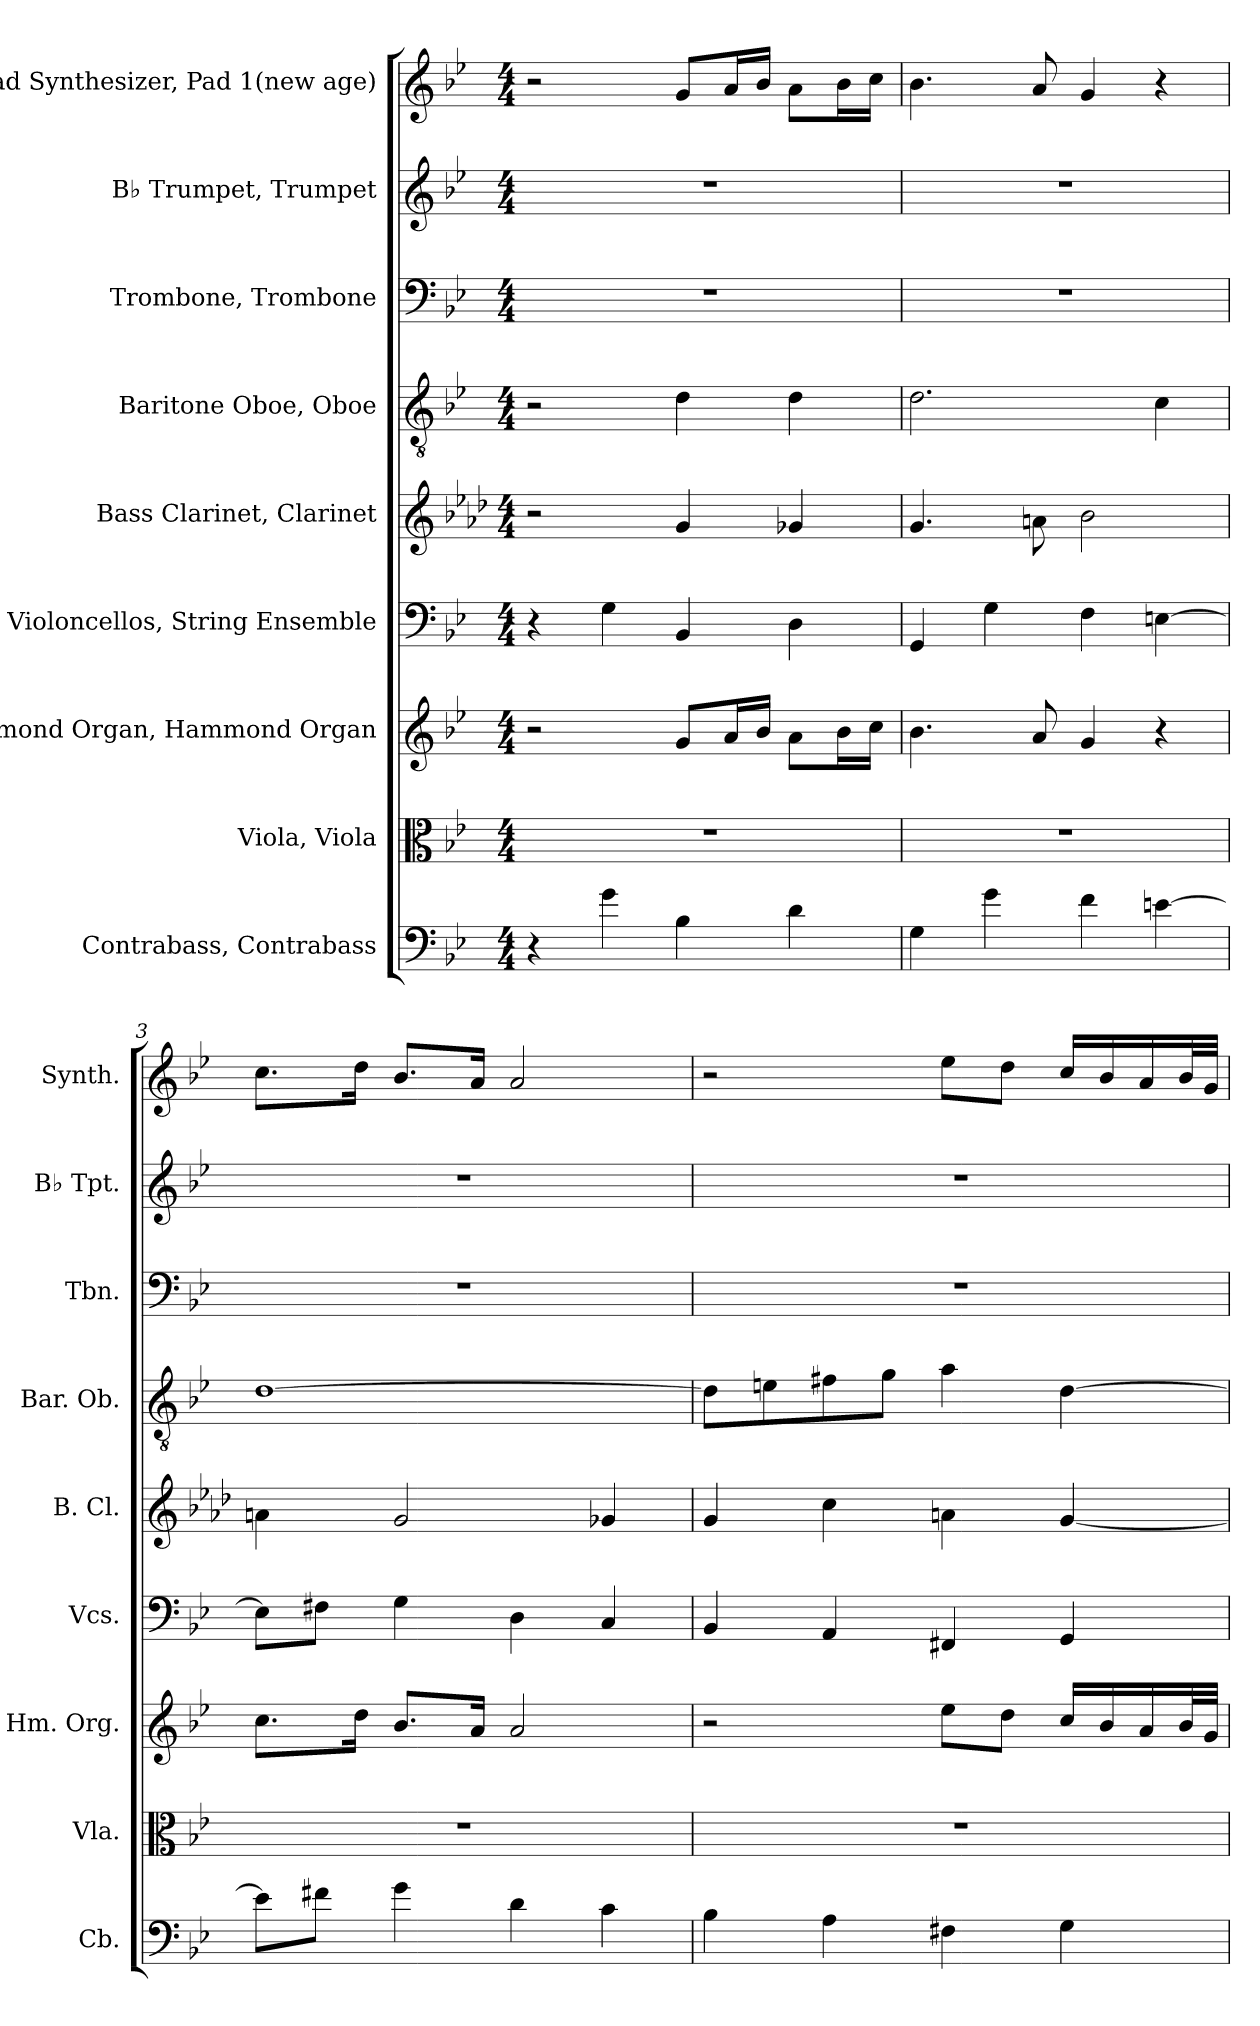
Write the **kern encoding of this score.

**kern	**kern	**kern	**kern	**kern	**kern	**kern	**kern	**kern
*part9	*part8	*part7	*part6	*part5	*part4	*part3	*part2	*part1
*staff9	*staff8	*staff7	*staff6	*staff5	*staff4	*staff3	*staff2	*staff1
*I"Contrabass, Contrabass	*I"Viola, Viola	*I"Hammond Organ, Hammond Organ	*I"Violoncellos, String Ensemble	*I"Bass Clarinet, Clarinet	*I"Baritone Oboe, Oboe	*I"Trombone, Trombone	*I"B♭ Trumpet, Trumpet	*I"Pad Synthesizer, Pad 1(new age)
*I'Cb.	*I'Vla.	*I'Hm. Org.	*I'Vcs.	*I'B. Cl.	*I'Bar. Ob.	*I'Tbn.	*I'B♭ Tpt.	*I'Synth.
*clefF4	*clefC3	*clefG2	*clefF4	*clefG2	*clefGv2	*clefF4	*clefG2	*clefG2
*ITrd7c12	*	*	*	*ITrd8c14	*	*	*ITrd1c2	*
*k[b-e-]	*k[b-e-]	*k[b-e-]	*k[b-e-]	*k[b-e-a-d-]	*k[b-e-]	*k[b-e-]	*k[b-e-a-d-]	*k[b-e-]
*M4/4	*M4/4	*M4/4	*M4/4	*M4/4	*M4/4	*M4/4	*M4/4	*M4/4
*MM88	*MM88	*MM88	*MM88	*MM88	*MM88	*MM88	*MM88	*MM88
=1	=1	=1	=1	=1	=1	=1	=1	=1
4r	1r	2r	4r	2r	2r	1r	1r	2r
4G\	.	.	4G\	.	.	.	.	.
4BB-\	.	8g/L	4BB-/	4G/	4d\	.	.	8g/L
.	.	16a/L	.	.	.	.	.	16a/L
.	.	16b-/JJ	.	.	.	.	.	16b-/JJ
4D\	.	8a\L	4D\	4G-X/	4d\	.	.	8a\L
.	.	16b-\L	.	.	.	.	.	16b-\L
.	.	16cc\JJ	.	.	.	.	.	16cc\JJ
=2	=2	=2	=2	=2	=2	=2	=2	=2
4GG\	1r	4.b-\	4GG/	4.G/	2.d\	1r	1r	4.b-\
4G\	.	.	4G\	.	.	.	.	.
.	.	8a/	.	8An\	.	.	.	8a/
4F\	.	4g/	4F\	2B-\	.	.	.	4g/
[4En\	.	4r	[4En\	.	4c\	.	.	4r
=3	=3	=3	=3	=3	=3	=3	=3	=3
8E\L]	1r	8.cc\L	8E\L]	4An\	[1d	1r	1r	8.cc\L
8F#X\J	.	.	8F#X\J	.	.	.	.	.
.	.	16dd\Jk	.	.	.	.	.	16dd\Jk
4G\	.	8.b-/L	4G\	2G/	.	.	.	8.b-/L
.	.	16a/Jk	.	.	.	.	.	16a/Jk
4D\	.	2a/	4D\	.	.	.	.	2a/
4C\	.	.	4C/	4G-X/	.	.	.	.
!!LO:PB:g=z
=4	=4	=4	=4	=4	=4	=4	=4	=4
4BB-\	1r	2r	4BB-/	4G/	8d\L]	1r	1r	2r
.	.	.	.	.	8en\	.	.	.
4AA\	.	.	4AA/	4c\	8f#X\	.	.	.
.	.	.	.	.	8g\J	.	.	.
4FF#X\	.	8ee-\L	4FF#X/	4An\	4a\	.	.	8ee-\L
.	.	8dd\J	.	.	.	.	.	8dd\J
4GG\	.	16cc/LL	4GG/	[4G/	[4d\	.	.	16cc/LL
.	.	16b-/	.	.	.	.	.	16b-/
.	.	16a/	.	.	.	.	.	16a/
.	.	32b-/L	.	.	.	.	.	32b-/L
.	.	32g/JJJ	.	.	.	.	.	32g/JJJ
=	=	=	=	=	=	=	=	=
*-	*-	*-	*-	*-	*-	*-	*-	*-
